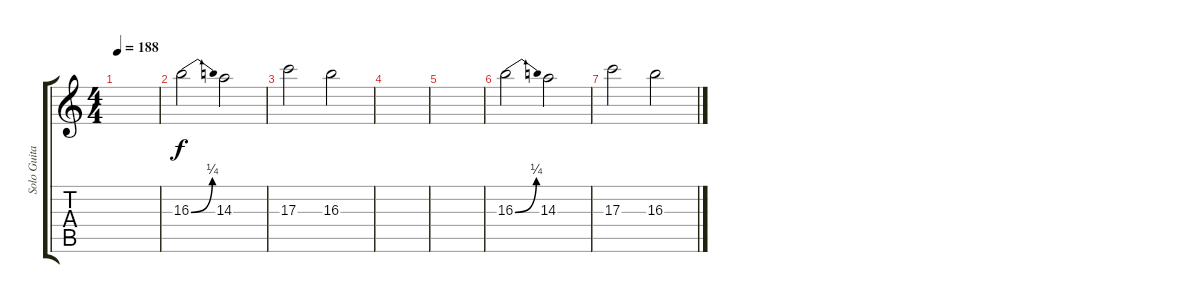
\track ("Solo Guitar" "Solo Guita") {instrument distortionguitar}
\staff {score tabs}
\tuning (E4 B3 G3 D3 A2 E2) {hide}
\ts (4 4)
\tempo 188
\clef g2
\ks c
|
16.3{be (bend 0 0 60 1)}.2 14.3.2 |
17.3.2 16.3.2 |
|
|
16.3{be (bend 0 0 60 1)}.2 14.3.2 |
17.3.2 16.3.2
